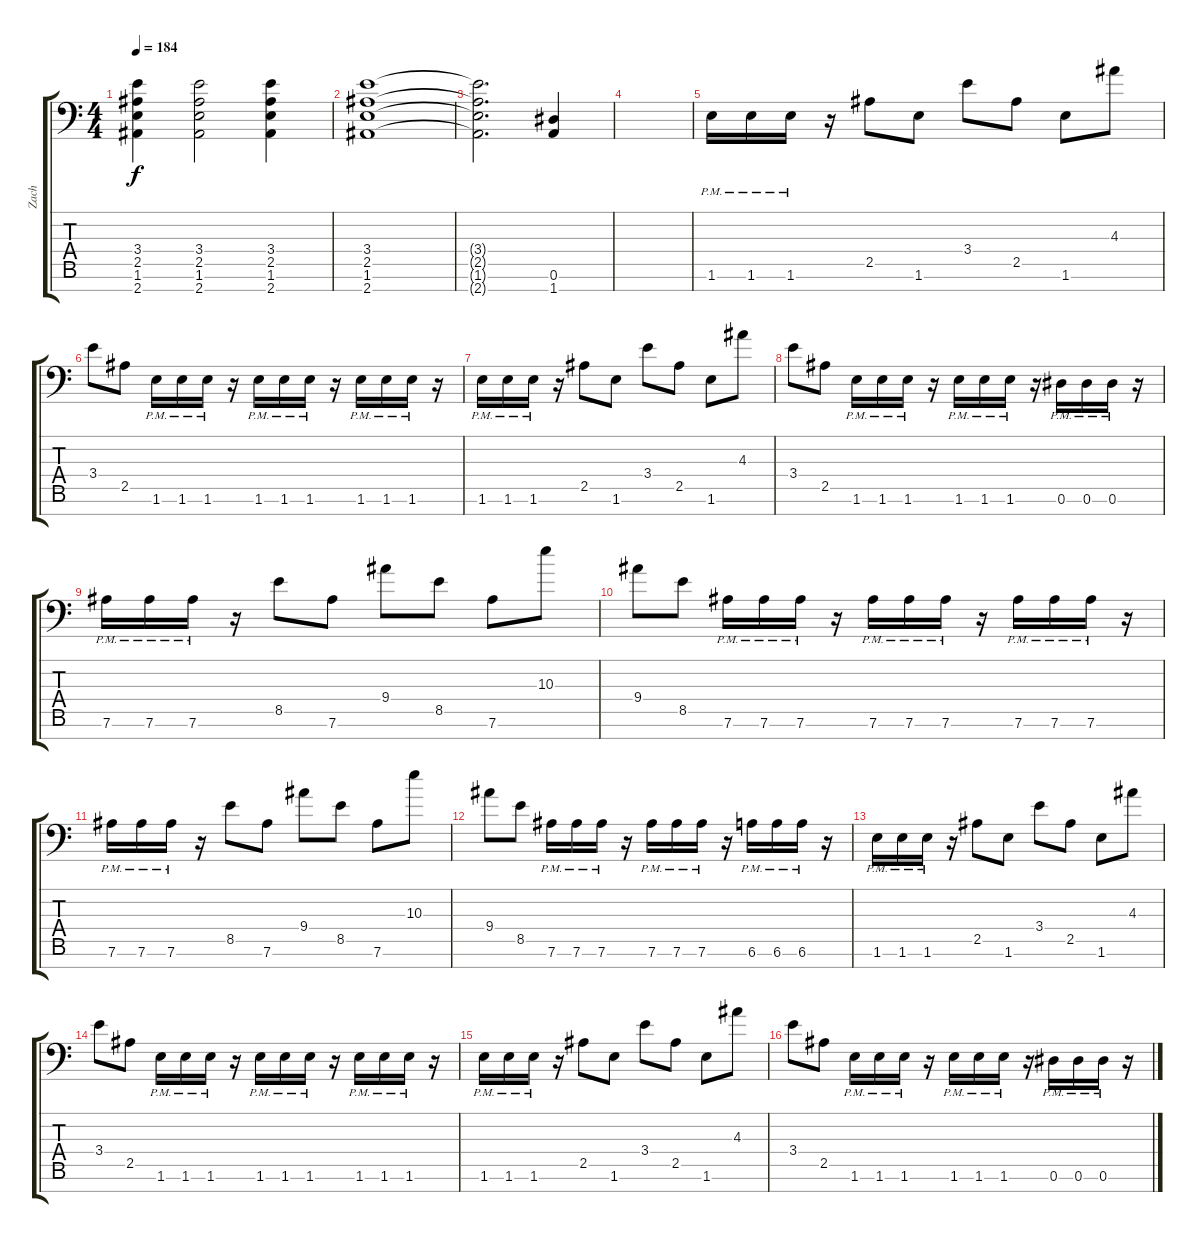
\track ("Zach" "Zach") {instrument distortionguitar}
\staff {score tabs}
\tuning (Eb4 Bb3 Gb3 Db3 Ab2 Eb2 Ab1) {hide}
\ts (4 4)
\tempo 184
\clef f4
\ks c
(3.4{t} 2.5{t} 1.6{t} 2.7{t}).4{dy f} (3.4 2.5 1.6 2.7).2 (3.4 2.5 1.6 2.7).4 |
(3.4 2.5 1.6 2.7).1 |
(3.4{t} 2.5{t} 1.6{t} 2.7{t}).2{d} (0.6 1.7).4 |
|
1.6{pm}.16 1.6{pm}.16 1.6{pm}.16 r.16 2.5.8 1.6.8 3.4.8 2.5.8 1.6.8 4.3.8 |
3.4.8 2.5.8 1.6{pm}.16 1.6{pm}.16 1.6{pm}.16 r.16 1.6{pm}.16 1.6{pm}.16 1.6{pm}.16 r.16 1.6{pm}.16 1.6{pm}.16 1.6{pm}.16 r.16 |
1.6{pm}.16 1.6{pm}.16 1.6{pm}.16 r.16 2.5.8 1.6.8 3.4.8 2.5.8 1.6.8 4.3.8 |
3.4.8 2.5.8 1.6{pm}.16 1.6{pm}.16 1.6{pm}.16 r.16 1.6{pm}.16 1.6{pm}.16 1.6{pm}.16 r.16 0.6{pm}.16 0.6{pm}.16 0.6{pm}.16 r.16 |
7.6{pm}.16 7.6{pm}.16 7.6{pm}.16 r.16 8.5.8 7.6.8 9.4.8 8.5.8 7.6.8 10.3.8 |
9.4.8 8.5.8 7.6{pm}.16 7.6{pm}.16 7.6{pm}.16 r.16 7.6{pm}.16 7.6{pm}.16 7.6{pm}.16 r.16 7.6{pm}.16 7.6{pm}.16 7.6{pm}.16 r.16 |
7.6{pm}.16 7.6{pm}.16 7.6{pm}.16 r.16 8.5.8 7.6.8 9.4.8 8.5.8 7.6.8 10.3.8 |
9.4.8 8.5.8 7.6{pm}.16 7.6{pm}.16 7.6{pm}.16 r.16 7.6{pm}.16 7.6{pm}.16 7.6{pm}.16 r.16 6.6{pm}.16 6.6{pm}.16 6.6{pm}.16 r.16 |
1.6{pm}.16 1.6{pm}.16 1.6{pm}.16 r.16 2.5.8 1.6.8 3.4.8 2.5.8 1.6.8 4.3.8 |
3.4.8 2.5.8 1.6{pm}.16 1.6{pm}.16 1.6{pm}.16 r.16 1.6{pm}.16 1.6{pm}.16 1.6{pm}.16 r.16 1.6{pm}.16 1.6{pm}.16 1.6{pm}.16 r.16 |
1.6{pm}.16 1.6{pm}.16 1.6{pm}.16 r.16 2.5.8 1.6.8 3.4.8 2.5.8 1.6.8 4.3.8 |
3.4.8 2.5.8 1.6{pm}.16 1.6{pm}.16 1.6{pm}.16 r.16 1.6{pm}.16 1.6{pm}.16 1.6{pm}.16 r.16 0.6{pm}.16 0.6{pm}.16 0.6{pm}.16 r.16
